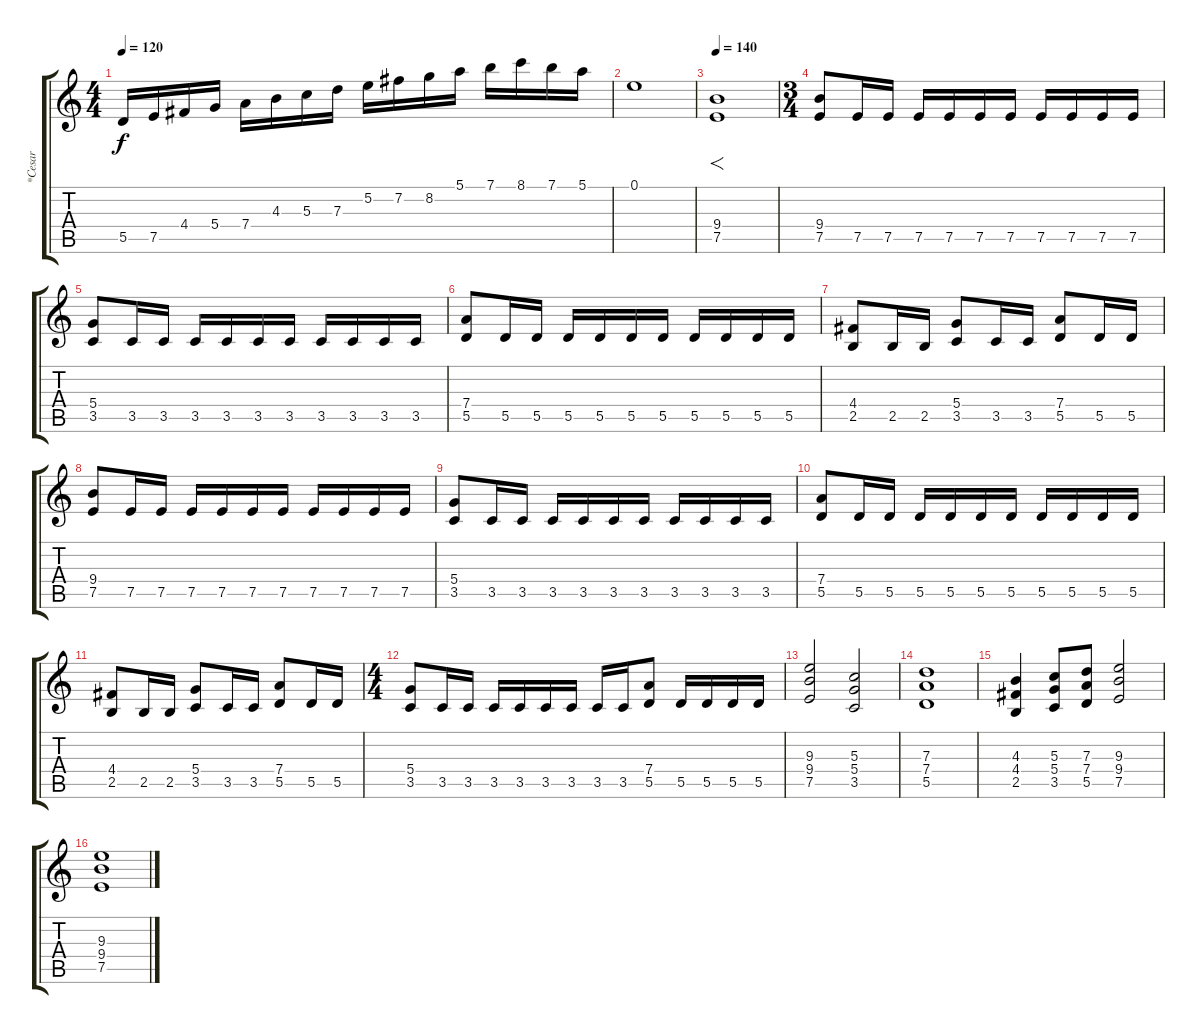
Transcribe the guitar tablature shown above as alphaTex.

\track ("*Cesar" "*Cesar") {instrument distortionguitar}
\staff {score tabs}
\tuning (E4 B3 G3 D3 A2 E2) {hide}
\ts (4 4)
\tempo 120
\clef g2
\ks c
5.5.16{dy f} 7.5.16 4.4.16 5.4.16 7.4.16 4.3.16 5.3.16 7.3.16 5.2.16 7.2.16 8.2.16 5.1.16 7.1.16 8.1.16 7.1.16 5.1.16 |
0.1.1 |
\tempo 140
(9.4 7.5).1{f instrument distortionguitar} |
\ts (3 4)
(9.4 7.5).8{volume 16} 7.5.16 7.5.16 7.5.16 7.5.16 7.5.16 7.5.16 7.5.16 7.5.16 7.5.16 7.5.16 |
(5.4 3.5).8 3.5.16 3.5.16 3.5.16 3.5.16 3.5.16 3.5.16 3.5.16 3.5.16 3.5.16 3.5.16 |
(7.4 5.5).8 5.5.16 5.5.16 5.5.16 5.5.16 5.5.16 5.5.16 5.5.16 5.5.16 5.5.16 5.5.16 |
(4.4 2.5).8 2.5.16 2.5.16 (5.4 3.5).8 3.5.16 3.5.16 (7.4 5.5).8 5.5.16 5.5.16 |
(9.4 7.5).8 7.5.16 7.5.16 7.5.16 7.5.16 7.5.16 7.5.16 7.5.16 7.5.16 7.5.16 7.5.16 |
(5.4 3.5).8 3.5.16 3.5.16 3.5.16 3.5.16 3.5.16 3.5.16 3.5.16 3.5.16 3.5.16 3.5.16 |
(7.4 5.5).8 5.5.16 5.5.16 5.5.16 5.5.16 5.5.16 5.5.16 5.5.16 5.5.16 5.5.16 5.5.16 |
(4.4 2.5).8 2.5.16 2.5.16 (5.4 3.5).8 3.5.16 3.5.16 (7.4 5.5).8 5.5.16 5.5.16 |
\ts (4 4)
(5.4 3.5).8 3.5.16 3.5.16 3.5.16 3.5.16 3.5.16 3.5.16 3.5.16 3.5.16 (7.4 5.5).8 5.5.16 5.5.16 5.5.16 5.5.16 |
(9.3 9.4 7.5).2 (5.3 5.4 3.5).2 |
(7.3 7.4 5.5).1 |
(4.3 4.4 2.5).4 (5.3 5.4 3.5).8 (7.3 7.4 5.5).8 (9.3 9.4 7.5).2 |
(9.3 9.4 7.5).1
